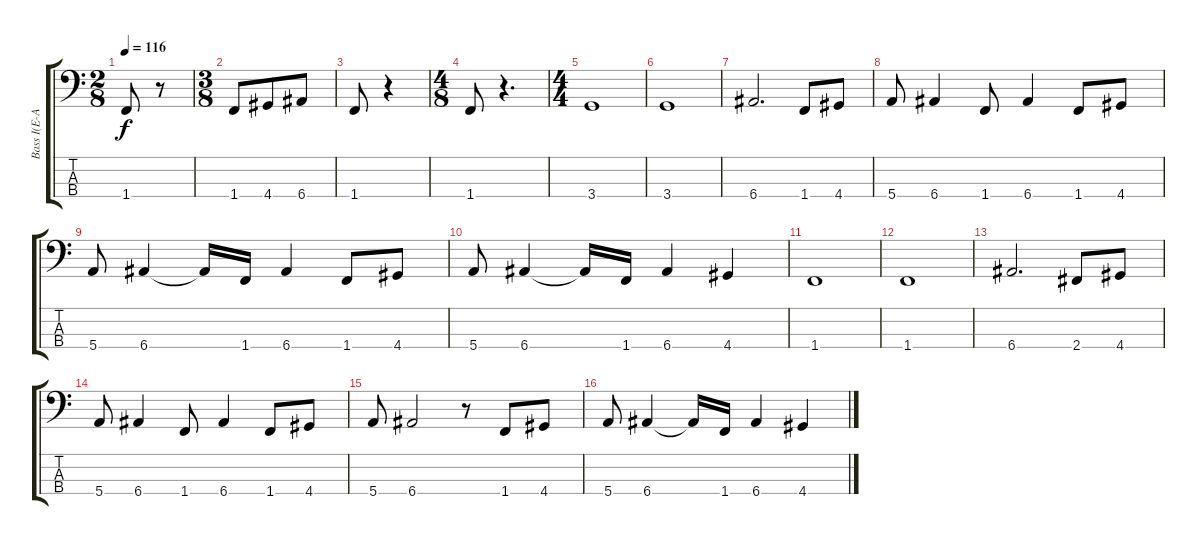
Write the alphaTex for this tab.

\track ("Bass I(E-A-D-G)" "Bass I(E-A") {instrument electricbassfinger}
\staff {score tabs}
\tuning (G2 D2 A1 E1) {hide}
\ts (2 8)
\tempo 116
\clef f4
\ks c
1.4.8{dy f} r.8 |
\ts (3 8)
1.4.8 4.4.8 6.4.8 |
1.4.8 r.4 |
\ts (4 8)
1.4.8 r.4{d} |
\ts (4 4)
3.4.1 |
3.4.1 |
6.4.2{d} 1.4.8 4.4.8 |
5.4.8 6.4.4 1.4.8 6.4.4 1.4.8 4.4.8 |
5.4.8 6.4.4 6.4{t}.16 1.4.16 6.4.4 1.4.8 4.4.8 |
5.4.8 6.4.4 6.4{t}.16 1.4.16 6.4.4 4.4.4 |
1.4.1 |
1.4.1 |
6.4.2{d} 2.4.8 4.4.8 |
5.4.8 6.4.4 1.4.8 6.4.4 1.4.8 4.4.8 |
5.4.8 6.4.2 r.8 1.4.8 4.4.8 |
5.4.8 6.4.4 6.4{t}.16 1.4.16 6.4.4 4.4.4
